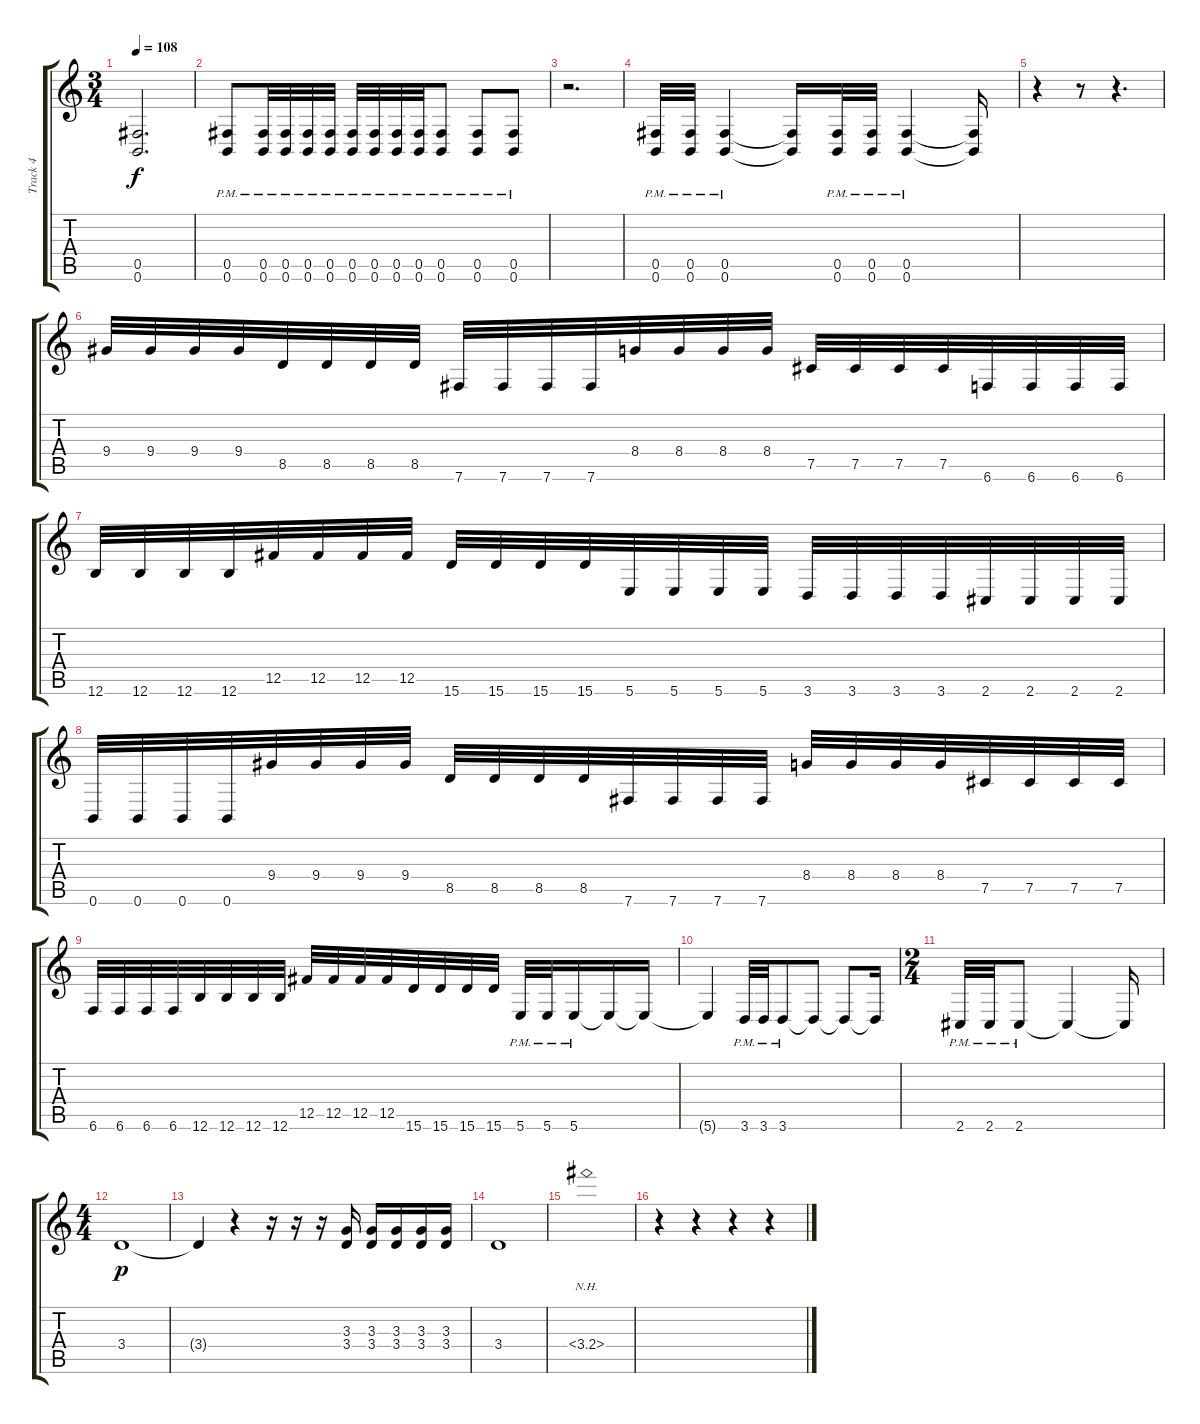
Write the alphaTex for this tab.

\track ("Track 4" "Track 4") {instrument overdrivenguitar}
\staff {score tabs}
\tuning (Db4 Ab3 E3 B2 Gb2 B1) {hide}
\ts (3 4)
\tempo 108
\clef g2
\ks c
(0.5{t} 0.6{t}).2{d dy f} |
(0.5{pm} 0.6{pm}).8 (0.5{pm} 0.6{pm}).32 (0.5{pm} 0.6{pm}).32 (0.5{pm} 0.6{pm}).32 (0.5{pm} 0.6{pm}).32 (0.5{pm} 0.6{pm}).32 (0.5{pm} 0.6{pm}).32 (0.5{pm} 0.6{pm}).32 (0.5{pm} 0.6{pm}).32 (0.5{pm} 0.6{pm}).8 (0.5{pm} 0.6{pm}).8 (0.5{pm} 0.6{pm}).8 |
r.2{d} |
(0.5{pm} 0.6{pm}).32 (0.5{pm} 0.6{pm}).32 (0.5{pm} 0.6{pm}).4 (0.5{t} 0.6{t}).16 (0.5{pm} 0.6{pm}).32 (0.5{pm} 0.6{pm}).32 (0.5{pm} 0.6{pm}).4 (0.5{t} 0.6{t}).16 |
r.4 r.8 r.4{d} |
9.4.32 9.4.32 9.4.32 9.4.32 8.5.32 8.5.32 8.5.32 8.5.32 7.6.32 7.6.32 7.6.32 7.6.32 8.4.32 8.4.32 8.4.32 8.4.32 7.5.32 7.5.32 7.5.32 7.5.32 6.6.32 6.6.32 6.6.32 6.6.32 |
12.6.32 12.6.32 12.6.32 12.6.32 12.5.32 12.5.32 12.5.32 12.5.32 15.6.32 15.6.32 15.6.32 15.6.32 5.6.32 5.6.32 5.6.32 5.6.32 3.6.32 3.6.32 3.6.32 3.6.32 2.6.32 2.6.32 2.6.32 2.6.32 |
0.6.32 0.6.32 0.6.32 0.6.32 9.4.32 9.4.32 9.4.32 9.4.32 8.5.32 8.5.32 8.5.32 8.5.32 7.6.32 7.6.32 7.6.32 7.6.32 8.4.32 8.4.32 8.4.32 8.4.32 7.5.32 7.5.32 7.5.32 7.5.32 |
6.6.32 6.6.32 6.6.32 6.6.32 12.6.32 12.6.32 12.6.32 12.6.32 12.5.32 12.5.32 12.5.32 12.5.32 15.6.32 15.6.32 15.6.32 15.6.32 5.6{pm}.32 5.6{pm}.32 5.6{pm}.16 5.6{t}.16 5.6{t}.16 |
5.6{t}.4 3.6{pm}.32 3.6{pm}.32 3.6{pm}.8 3.6{t}.8 3.6{t}.8 3.6{t}.16 |
\ts (2 4)
2.6{pm}.32 2.6{pm}.32 2.6{pm}.8 2.6{t}.4 2.6{t}.16 |
\ts (4 4)
3.4.1{dy p} |
3.4{t}.4 r.4 r.16 r.16 r.16 (3.3 3.4).16 (3.3 3.4).16 (3.3 3.4).16 (3.3 3.4).16 (3.3 3.4).16 |
3.4.1 |
3.4{nh}.1 |
r.4 r.4 r.4 r.4
